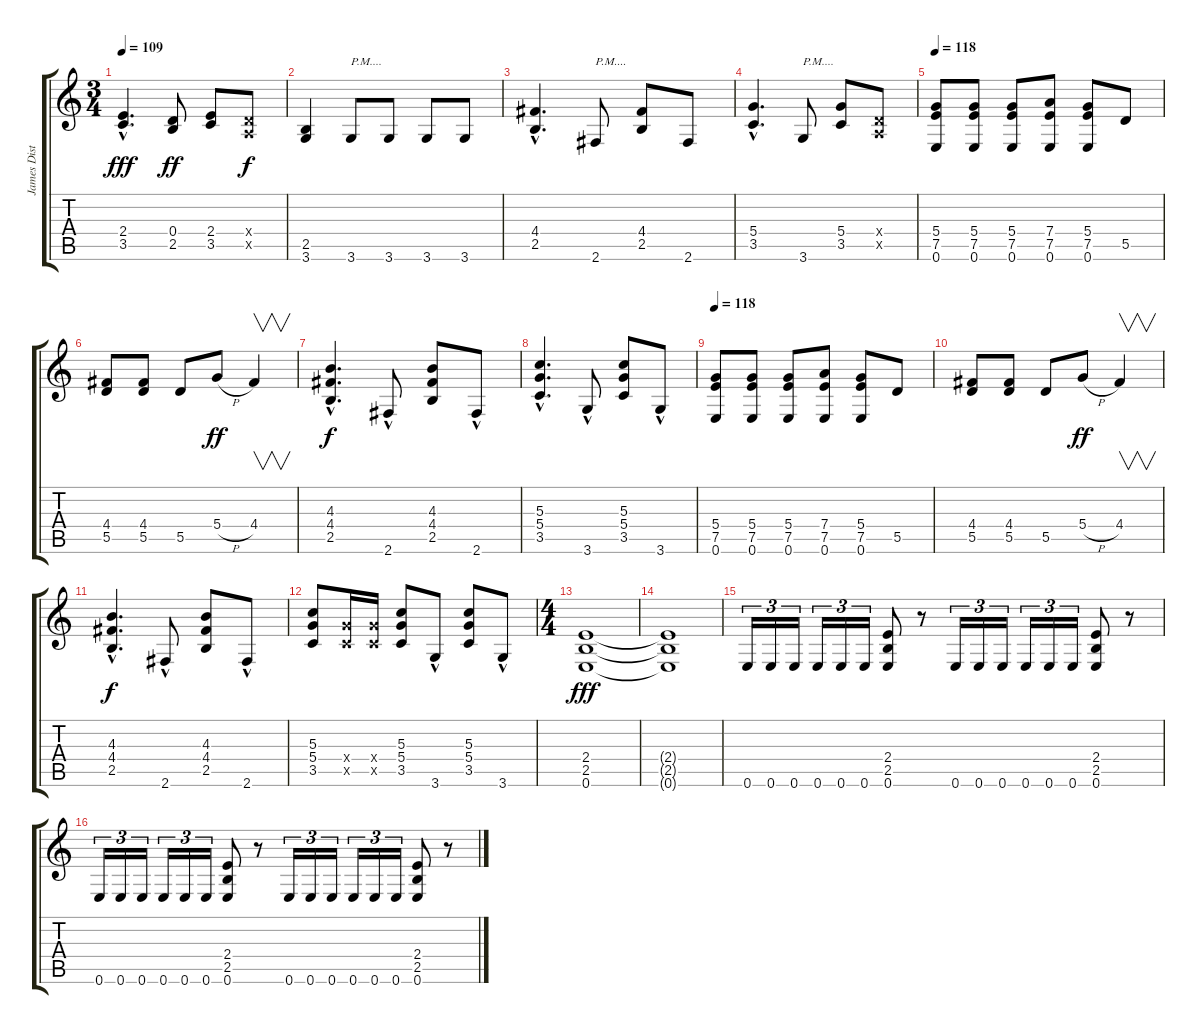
\track ("James Distortion" "James Dist") {instrument distortionguitar}
\staff {score tabs}
\tuning (E4 B3 G3 D3 A2 E2) {hide}
\ts (3 4)
\tempo 109
\clef g2
\ks c
(2.4{hac} 3.5{hac}).4{d dy fff} (0.4 2.5).8{dy ff} (2.4 3.5).8 (0.4{x} 0.5{x}).8{dy f} |
(2.5 3.6).4 3.6.8{txt "P.M...."} 3.6.8 3.6.8 3.6.8 |
(4.4{hac} 2.5{hac}).4{d} 2.6.8{txt "P.M...."} (4.4 2.5).8 2.6.8 |
(5.4{hac} 3.5{hac}).4{d} 3.6.8{txt "P.M...."} (5.4 3.5).8 (0.4{x} 0.5{x}).8 |
\tempo 118
(5.4 7.5 0.6).8{volume 16} (5.4 7.5 0.6).8 (5.4 7.5 0.6).8 (7.4 7.5 0.6).8 (5.4 7.5 0.6).8 5.5.8 |
(4.4 5.5).8 (4.4 5.5).8 5.5.8 5.4{h}.8{dy ff} 4.4.4{v} |
(4.3{hac} 4.4{hac} 2.5{hac}).4{d dy f} 2.6{hac}.8 (4.3 4.4 2.5).8 2.6{hac}.8 |
(5.3{hac} 5.4{hac} 3.5{hac}).4{d} 3.6{hac}.8 (5.3 5.4 3.5).8 3.6{hac}.8 |
\tempo 118
(5.4 7.5 0.6).8{volume 16} (5.4 7.5 0.6).8 (5.4 7.5 0.6).8 (7.4 7.5 0.6).8 (5.4 7.5 0.6).8 5.5.8 |
(4.4 5.5).8 (4.4 5.5).8 5.5.8 5.4{h}.8{dy ff} 4.4.4{v} |
(4.3{hac} 4.4{hac} 2.5{hac}).4{d dy f} 2.6{hac}.8 (4.3 4.4 2.5).8 2.6{hac}.8 |
(5.3 5.4 3.5).8 (5.4{x} 3.5{x}).16 (5.4{x} 3.5{x}).16 (5.3 5.4 3.5).8 3.6{hac}.8 (5.3 5.4 3.5).8 3.6{hac}.8 |
\ts (4 4)
(2.4 2.5 0.6).1{dy fff} |
(2.4{t} 2.5{t} 0.6{t}).1 |
0.6.16{tu (3 2)} 0.6.16{tu (3 2)} 0.6.16{tu (3 2)} 0.6.16{tu (3 2)} 0.6.16{tu (3 2)} 0.6.16{tu (3 2)} (2.4 2.5 0.6).8 r.8 0.6.16{tu (3 2)} 0.6.16{tu (3 2)} 0.6.16{tu (3 2)} 0.6.16{tu (3 2)} 0.6.16{tu (3 2)} 0.6.16{tu (3 2)} (2.4 2.5 0.6).8 r.8 |
0.6.16{tu (3 2)} 0.6.16{tu (3 2)} 0.6.16{tu (3 2)} 0.6.16{tu (3 2)} 0.6.16{tu (3 2)} 0.6.16{tu (3 2)} (2.4 2.5 0.6).8 r.8 0.6.16{tu (3 2)} 0.6.16{tu (3 2)} 0.6.16{tu (3 2)} 0.6.16{tu (3 2)} 0.6.16{tu (3 2)} 0.6.16{tu (3 2)} (2.4 2.5 0.6).8 r.8
